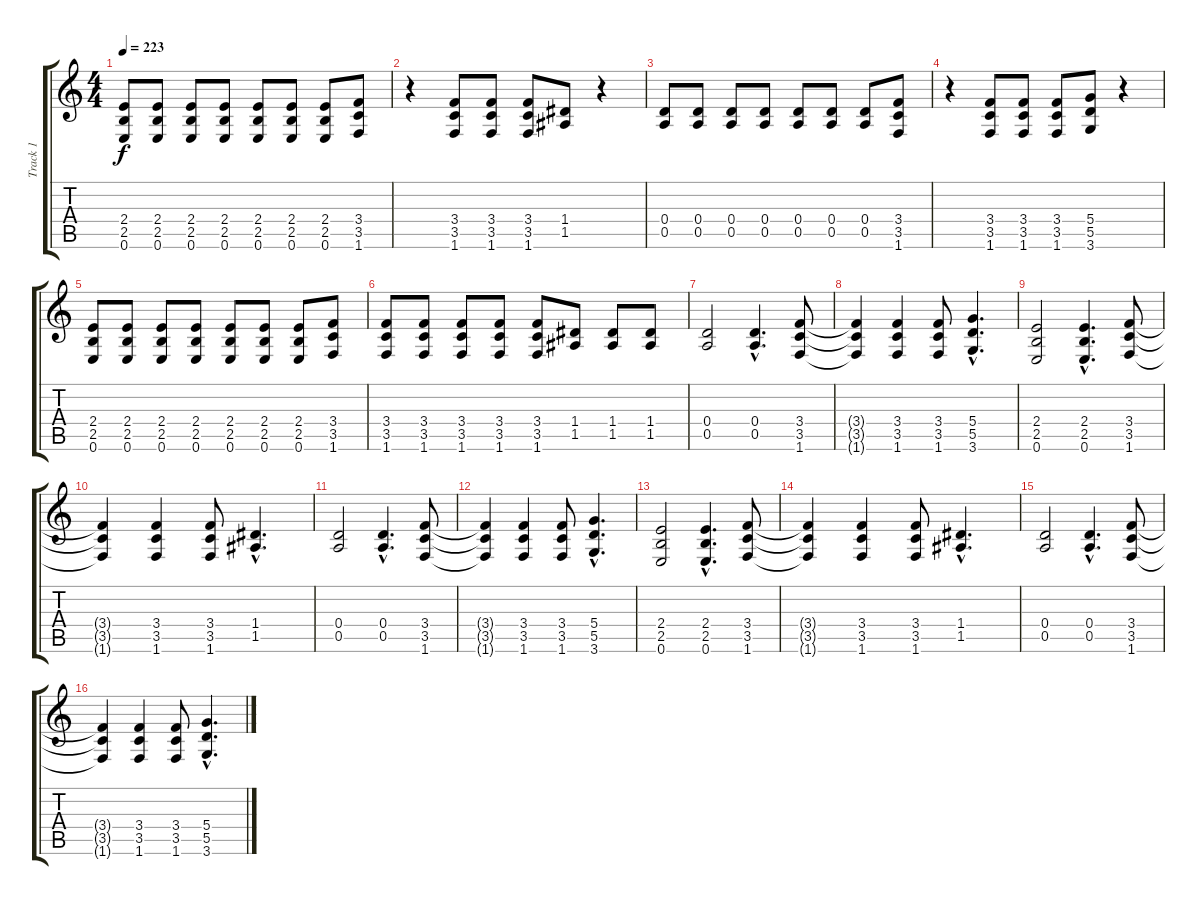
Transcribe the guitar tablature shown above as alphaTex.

\track ("Track 1" "Track 1") {instrument overdrivenguitar}
\staff {score tabs}
\tuning (E4 B3 G3 D3 A2 E2) {hide}
\ts (4 4)
\tempo 223
\clef g2
\ks c
(2.4 2.5 0.6).8{dy f} (2.4 2.5 0.6).8 (2.4 2.5 0.6).8 (2.4 2.5 0.6).8 (2.4 2.5 0.6).8 (2.4 2.5 0.6).8 (2.4 2.5 0.6).8 (3.4 3.5 1.6).8 |
r.4 (3.4 3.5 1.6).8 (3.4 3.5 1.6).8 (3.4 3.5 1.6).8 (1.4 1.5).8 r.4 |
(0.4 0.5).8 (0.4 0.5).8 (0.4 0.5).8 (0.4 0.5).8 (0.4 0.5).8 (0.4 0.5).8 (0.4 0.5).8 (3.4 3.5 1.6).8 |
r.4 (3.4 3.5 1.6).8 (3.4 3.5 1.6).8 (3.4 3.5 1.6).8 (5.4 5.5 3.6).8 r.4 |
(2.4 2.5 0.6).8 (2.4 2.5 0.6).8 (2.4 2.5 0.6).8 (2.4 2.5 0.6).8 (2.4 2.5 0.6).8 (2.4 2.5 0.6).8 (2.4 2.5 0.6).8 (3.4 3.5 1.6).8 |
(3.4 3.5 1.6).8 (3.4 3.5 1.6).8 (3.4 3.5 1.6).8 (3.4 3.5 1.6).8 (3.4 3.5 1.6).8 (1.4 1.5).8 (1.4 1.5).8 (1.4 1.5).8 |
(0.4 0.5).2 (0.4{hac} 0.5{hac}).4{d} (3.4 3.5 1.6).8 |
(3.4{t} 3.5{t} 1.6{t}).4 (3.4 3.5 1.6).4 (3.4 3.5 1.6).8 (5.4{hac} 5.5{hac} 3.6{hac}).4{d} |
(2.4 2.5 0.6).2 (2.4{hac} 2.5{hac} 0.6{hac}).4{d} (3.4 3.5 1.6).8 |
(3.4{t} 3.5{t} 1.6{t}).4 (3.4 3.5 1.6).4 (3.4 3.5 1.6).8 (1.4{hac} 1.5{hac}).4{d} |
(0.4 0.5).2 (0.4{hac} 0.5{hac}).4{d} (3.4 3.5 1.6).8 |
(3.4{t} 3.5{t} 1.6{t}).4 (3.4 3.5 1.6).4 (3.4 3.5 1.6).8 (5.4{hac} 5.5{hac} 3.6{hac}).4{d} |
(2.4 2.5 0.6).2 (2.4{hac} 2.5{hac} 0.6{hac}).4{d} (3.4 3.5 1.6).8 |
(3.4{t} 3.5{t} 1.6{t}).4 (3.4 3.5 1.6).4 (3.4 3.5 1.6).8 (1.4{hac} 1.5{hac}).4{d} |
(0.4 0.5).2 (0.4{hac} 0.5{hac}).4{d} (3.4 3.5 1.6).8 |
(3.4{t} 3.5{t} 1.6{t}).4 (3.4 3.5 1.6).4 (3.4 3.5 1.6).8 (5.4{hac} 5.5{hac} 3.6{hac}).4{d}
